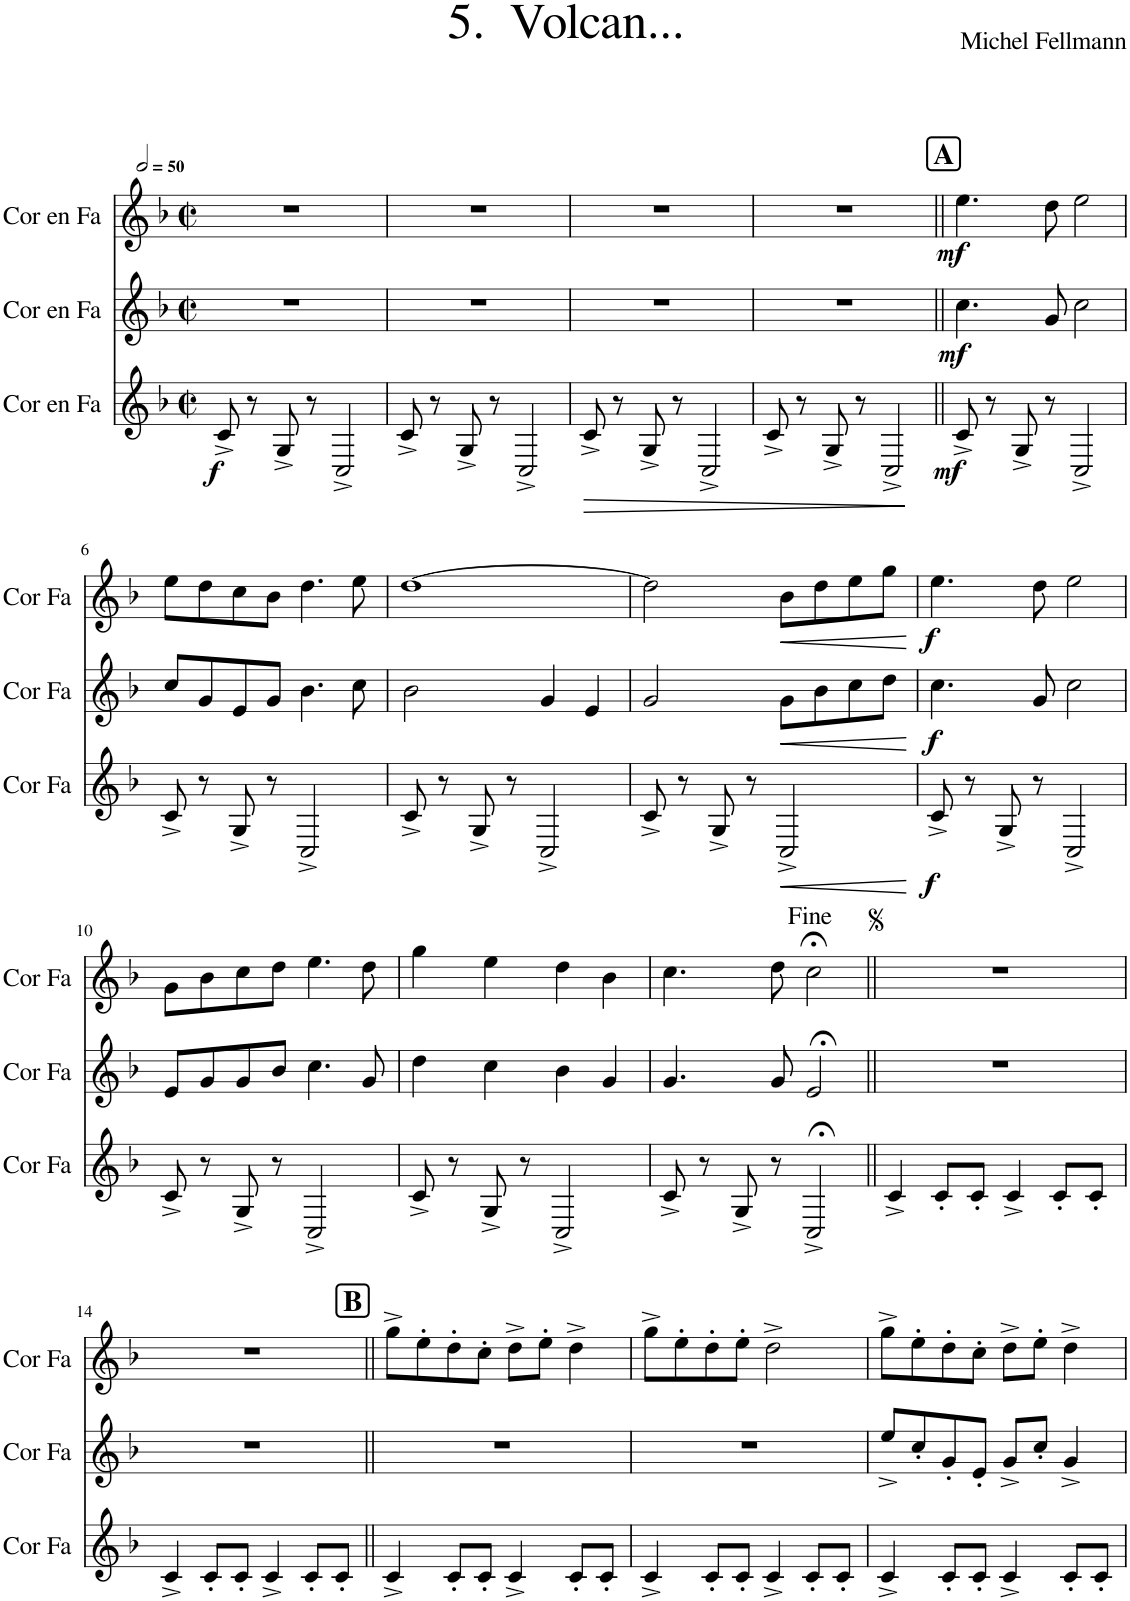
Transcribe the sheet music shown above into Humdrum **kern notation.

**kern	**dynam	**kern	**dynam	**kern	**dynam
*part3	*part3	*part2	*part2	*part1	*part1
*staff3	*staff3	*staff2	*staff2	*staff1	*staff1
*I"Cor en Fa	*	*I"Cor en Fa	*	*I"Cor en Fa	*
*I'Cor Fa	*	*I'Cor Fa	*	*I'Cor Fa	*
*clefG2	*	*clefG2	*	*clefG2	*
*Trd4c7	*	*Trd4c7	*	*Trd4c7	*
*k[b-]	*	*k[b-]	*	*k[b-]	*
*M2/2	*	*M2/2	*	*M2/2	*
*met(c|)	*	*met(c|)	*	*met(c|)	*
*MM100	*	*MM100	*	*MM100	*
=1	=1	=1	=1	=1	=1
!	!LO:DY:b	!	!	!	!
8c^/	f	1r	.	1r	.
8r	.	.	.	.	.
8G^/	.	.	.	.	.
8r	.	.	.	.	.
2C^/	.	.	.	.	.
=2	=2	=2	=2	=2	=2
8c^/	.	1r	.	1r	.
8r	.	.	.	.	.
8G^/	.	.	.	.	.
8r	.	.	.	.	.
2C^/	.	.	.	.	.
=3	=3	=3	=3	=3	=3
!	!LO:HP:b	!	!	!	!
8c^/	>	1r	.	1r	.
8r	.	.	.	.	.
8G^/	.	.	.	.	.
8r	.	.	.	.	.
2C^/	.	.	.	.	.
.	]	.	.	.	.
=4	=4	=4	=4	=4	=4
8c^/	.	1r	.	1r	.
8r	.	.	.	.	.
8G^/	.	.	.	.	.
8r	.	.	.	.	.
2C^/	.	.	.	.	.
!!LO:REH:place=s1:a:B:cj:fs=14:t=A
=5||	=5||	=5||	=5||	=5||	=5||
!	!LO:DY:b	!	!LO:DY:b	!	!LO:DY:b
8c^/	mf	4.cc\	mf	4.ee\	mf
8r	.	.	.	.	.
8G^/	.	.	.	.	.
8r	.	8g/	.	8dd\	.
2C^/	.	2cc\	.	2ee\	.
!!LO:LB:g=z
=6	=6	=6	=6	=6	=6
8c^/	.	8cc/L	.	8ee\L	.
8r	.	8g/	.	8dd\	.
8G^/	.	8e/	.	8cc\	.
8r	.	8g/J	.	8b-\J	.
2C^/	.	4.b-\	.	4.dd\	.
.	.	8cc\	.	8ee\	.
=7	=7	=7	=7	=7	=7
8c^/	.	2b-\	.	[1dd	.
8r	.	.	.	.	.
8G^/	.	.	.	.	.
8r	.	.	.	.	.
2C^/	.	4g/	.	.	.
.	.	4e/	.	.	.
=8	=8	=8	=8	=8	=8
8c^/	.	2g/	.	2dd\]	.
8r	.	.	.	.	.
8G^/	.	.	.	.	.
8r	.	.	.	.	.
!	!LO:HP:b	!	!LO:HP:b	!	!LO:HP:b
2C^/	<	8g\L	<	8b-\L	<
.	.	8b-\	.	8dd\	.
.	.	8cc\	.	8ee\	.
.	.	8dd\J	.	8gg\J	.
.	[	.	[	.	[
=9	=9	=9	=9	=9	=9
!	!LO:DY:b	!	!LO:DY:b	!	!LO:DY:b
8c^/	f	4.cc\	f	4.ee\	f
8r	.	.	.	.	.
8G^/	.	.	.	.	.
8r	.	8g/	.	8dd\	.
2C^/	.	2cc\	.	2ee\	.
!!LO:LB:g=z
=10	=10	=10	=10	=10	=10
8c^/	.	8e/L	.	8g\L	.
8r	.	8g/	.	8b-\	.
8G^/	.	8g/	.	8cc\	.
8r	.	8b-/J	.	8dd\J	.
2C^/	.	4.cc\	.	4.ee\	.
.	.	8g/	.	8dd\	.
=11	=11	=11	=11	=11	=11
8c^/	.	4dd\	.	4gg\	.
8r	.	.	.	.	.
8G^/	.	4cc\	.	4ee\	.
8r	.	.	.	.	.
2C^/	.	4b-\	.	4dd\	.
.	.	4g/	.	4b-\	.
=12	=12	=12	=12	=12	=12
8c^/	.	4.g/	.	4.cc\	.
8r	.	.	.	.	.
8G^/	.	.	.	.	.
8r	.	8g/	.	8dd\	.
2C;<^/	.	2e;</	.	2cc;<\	.
=13||	=13||	=13||	=13||	=13||	=13||
4c^/	.	1r	.	1r	.
8c'/L	.	.	.	.	.
8c'/J	.	.	.	.	.
4c^/	.	.	.	.	.
8c'/L	.	.	.	.	.
8c'/J	.	.	.	.	.
!!LO:LB:g=z
=14	=14	=14	=14	=14	=14
4c^/	.	1r	.	1r	.
8c'/L	.	.	.	.	.
8c'/J	.	.	.	.	.
4c^/	.	.	.	.	.
8c'/L	.	.	.	.	.
8c'/J	.	.	.	.	.
!!LO:REH:place=s1:a:B:cj:fs=14:t=B
=15||	=15||	=15||	=15||	=15||	=15||
4c^/	.	1r	.	8gg^\L	.
.	.	.	.	8ee'\	.
8c'/L	.	.	.	8dd'\	.
8c'/J	.	.	.	8cc'\J	.
4c^/	.	.	.	8dd^\L	.
.	.	.	.	8ee'\J	.
8c'/L	.	.	.	4dd^\	.
8c'/J	.	.	.	.	.
=16	=16	=16	=16	=16	=16
4c^/	.	1r	.	8gg^\L	.
.	.	.	.	8ee'\	.
8c'/L	.	.	.	8dd'\	.
8c'/J	.	.	.	8ee'\J	.
4c^/	.	.	.	2dd^\	.
8c'/L	.	.	.	.	.
8c'/J	.	.	.	.	.
=17	=17	=17	=17	=17	=17
4c^/	.	8ee^/L	.	8gg^\L	.
.	.	8cc'/	.	8ee'\	.
8c'/L	.	8g'/	.	8dd'\	.
8c'/J	.	8e'/J	.	8cc'\J	.
4c^/	.	8g^/L	.	8dd^\L	.
.	.	8cc'/J	.	8ee'\J	.
8c'/L	.	4g^/	.	4dd^\	.
8c'/J	.	.	.	.	.
=	=	=	=	=	=
*-	*-	*-	*-	*-	*-
